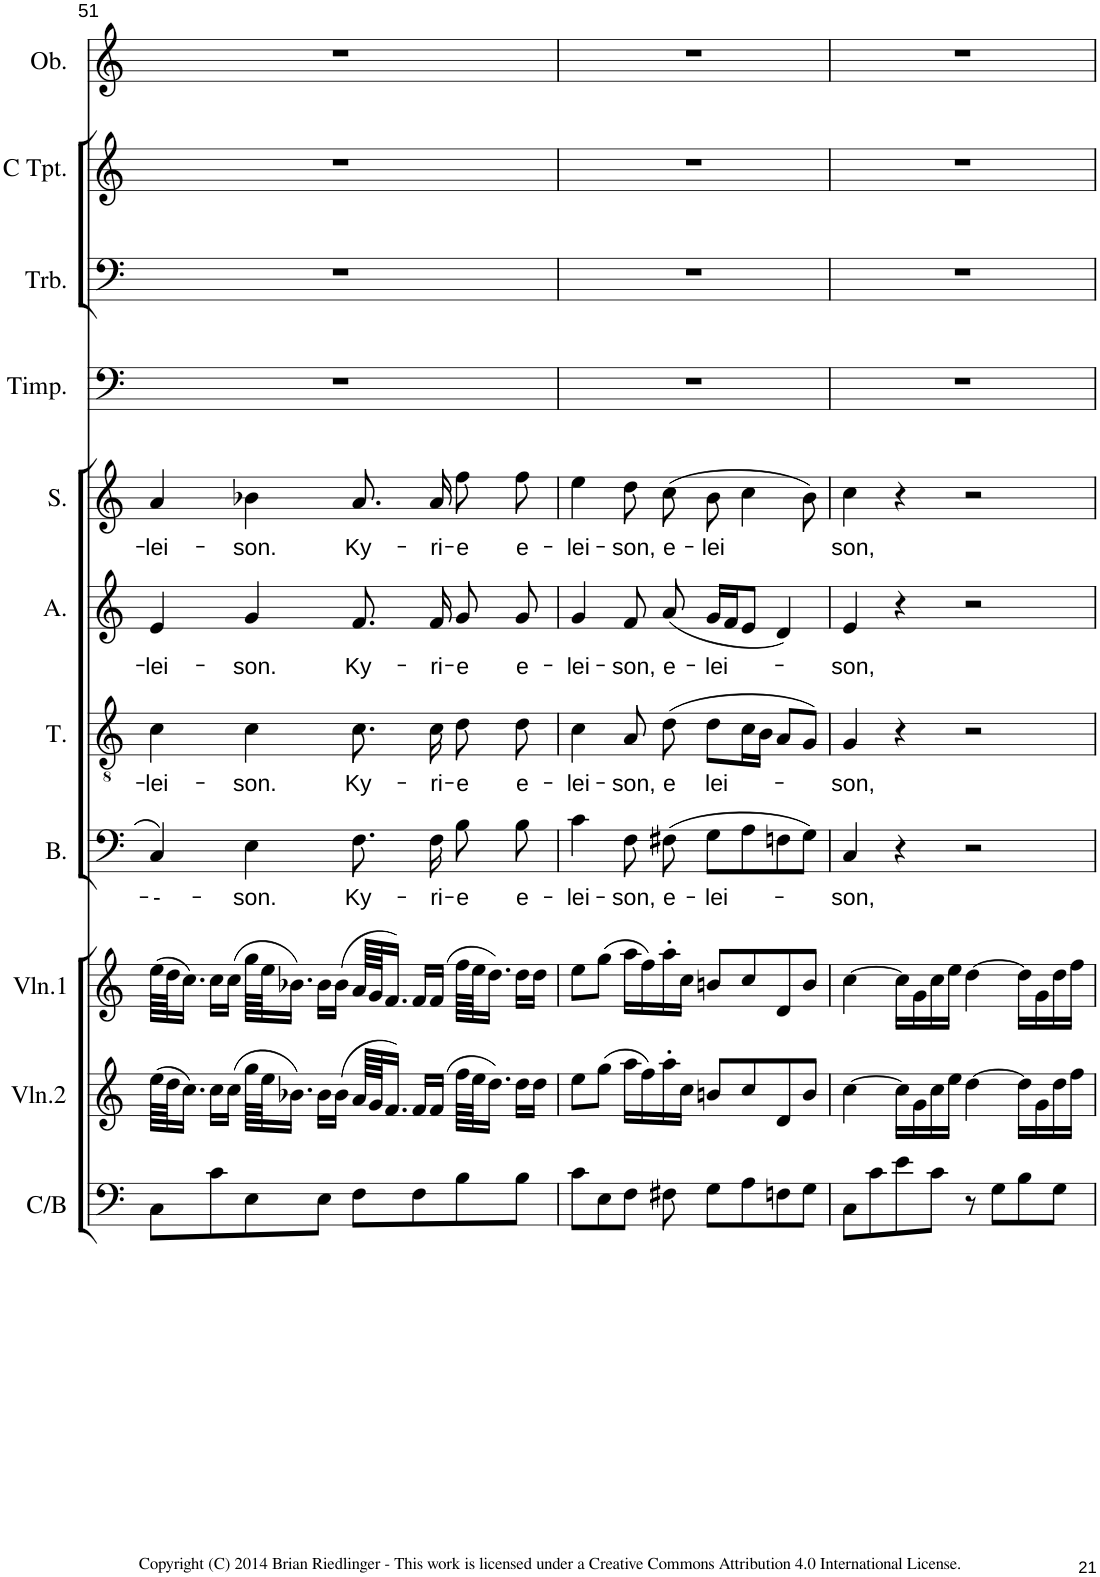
**kern	**kern	**kern	**kern	**text	**kern	**text	**kern	**text	**kern	**text	**kern	**kern	**kern	**kern
*part11	*part10	*part9	*part8	*part8	*part7	*part7	*part6	*part6	*part5	*part5	*part4	*part3	*part2	*part1
*staff11	*staff10	*staff9	*staff8	*staff8	*staff7	*staff7	*staff6	*staff6	*staff5	*staff5	*staff4	*staff3	*staff2	*staff1
*I"Cello/Bass	*I"Violin 2	*I"Violin 1	*I"Bass	*	*I"Tenor	*	*I"Alto	*	*I"Soprano	*	*I"Timpani	*I"Trombone	*I"C Trumpet	*I"Oboe
*I'C/B	*I'Vln.2	*I'Vln.1	*I'B.	*	*I'T.	*	*I'A.	*	*I'S.	*	*I'Timp.	*I'Trb.	*I'C Tpt.	*I'Ob.
!!LO:PB:g=z
*clefF4	*clefG2	*clefG2	*clefF4	*	*clefGv2	*	*clefG2	*	*clefG2	*	*clefF4	*clefF4	*clefG2	*clefG2
*k[]	*k[]	*k[]	*k[]	*	*k[]	*	*k[]	*	*k[]	*	*k[]	*k[]	*k[]	*k[]
*M4/4	*M4/4	*M4/4	*M4/4	*	*M4/4	*	*M4/4	*	*M4/4	*	*M4/4	*M4/4	*M4/4	*M4/4
*met(c)	*met(c)	*met(c)	*met(c)	*	*met(c)	*	*met(c)	*	*met(c)	*	*met(c)	*met(c)	*met(c)	*met(c)
=51	=51	=51	=51	=51	=51	=51	=51	=51	=51	=51	=51	=51	=51	=51
!	!	!	!	!LO:LY:b	!	!LO:LY:b	!	!LO:LY:b	!	!LO:LY:b	!	!	!	!
8C\L	(64ee\LLLL	(64ee\LLLL	4C/	---	4c\	-lei-	4e/	-lei-	4a/	-lei-	1r	1r	1r	1r
.	64dd\JJ	64dd\JJ	.	.	.	.	.	.	.	.	.	.	.	.
.	16.cc\JJ)	16.cc\JJ)	.	.	.	.	.	.	.	.	.	.	.	.
8c\	16cc\LL	16cc\LL	.	.	.	.	.	.	.	.	.	.	.	.
.	(16cc\JJ	(16cc\JJ	.	.	.	.	.	.	.	.	.	.	.	.
!	!	!	!	!LO:LY:b	!	!LO:LY:b	!	!LO:LY:b	!	!LO:LY:b	!	!	!	!
8E\	64gg\LLLL	64gg\LLLL	4E\	-son.	4c\	-son.	4g/	-son.	4b-X\	-son.	.	.	.	.
.	64ee\JJ	64ee\JJ	.	.	.	.	.	.	.	.	.	.	.	.
.	16.b-X\JJ)	16.b-X\JJ)	.	.	.	.	.	.	.	.	.	.	.	.
8E\J	16b-\LL	16b-\LL	.	.	.	.	.	.	.	.	.	.	.	.
.	(16b-\JJ	(16b-\JJ	.	.	.	.	.	.	.	.	.	.	.	.
!	!	!	!	!LO:LY:b	!	!LO:LY:b	!	!LO:LY:b	!	!LO:LY:b	!	!	!	!
8F\L	64a/LLLL	64a/LLLL	8.F\	Ky-	8.c\	Ky-	8.f/	Ky-	8.a/L	Ky-	.	.	.	.
.	64g/JJ	64g/JJ	.	.	.	.	.	.	.	.	.	.	.	.
.	16.f/JJ)	16.f/JJ)	.	.	.	.	.	.	.	.	.	.	.	.
8F\	16f/LL	16f/LL	.	.	.	.	.	.	.	.	.	.	.	.
!	!	!	!	!LO:LY:b	!	!LO:LY:b	!	!LO:LY:b	!	!LO:LY:b	!	!	!	!
.	(16f/JJ	(16f/JJ	16F\	-ri-	16c\	-ri-	16f/	-ri-	16a/Jk	-ri-	.	.	.	.
!	!	!	!	!LO:LY:b	!	!LO:LY:b	!	!LO:LY:b	!	!LO:LY:b	!	!	!	!
8B\	64ff\LLLL	64ff\LLLL	8B\	-e	8d\	-e	8g/	-e	8ff\L	-e	.	.	.	.
.	64ee\JJ	64ee\JJ	.	.	.	.	.	.	.	.	.	.	.	.
.	16.dd\JJ)	16.dd\JJ)	.	.	.	.	.	.	.	.	.	.	.	.
!	!	!	!	!LO:LY:b	!	!LO:LY:b	!	!LO:LY:b	!	!LO:LY:b	!	!	!	!
8B\J	16dd\LL	16dd\LL	8B\	e-	8d\	e-	8g/	e-	8ff\J	e-	.	.	.	.
.	16dd\JJ	16dd\JJ	.	.	.	.	.	.	.	.	.	.	.	.
=52	=52	=52	=52	=52	=52	=52	=52	=52	=52	=52	=52	=52	=52	=52
!	!	!	!	!LO:LY:b	!	!LO:LY:b	!	!LO:LY:b	!	!LO:LY:b	!	!	!	!
8c\L	8ee\L	8ee\L	4c\	-lei-	4c\	-lei-	4g/	-lei-	4ee\	-lei-	1r	1r	1r	1r
8E\	(8gg\J	(8gg\J	.	.	.	.	.	.	.	.	.	.	.	.
!	!	!	!	!LO:LY:b	!	!LO:LY:b	!	!LO:LY:b	!	!LO:LY:b	!	!	!	!
8F\J	16aa\LL	16aa\LL	8F\	-son,	8A/	-son,	8f/	-son,	8dd\L	-son,	.	.	.	.
.	16ff\)	16ff\)	.	.	.	.	.	.	.	.	.	.	.	.
!	!	!	!	!LO:LY:b	!	!LO:LY:b	!	!LO:LY:b	!	!LO:LY:b	!	!	!	!
8F#X\	16aa'\	16aa'\	(8F#X\	e-	(8d\	-e	(8a/	e-	(8cc\J	e-	.	.	.	.
.	16cc\JJ	16cc\JJ	.	.	.	.	.	.	.	.	.	.	.	.
!	!	!	!	!LO:LY:b	!	!LO:LY:b	!	!LO:LY:b	!	!LO:LY:b	!	!	!	!
8G\L	8bn/L	8bn/L	8G\L	-lei-	8d\L	lei-	16g/LL	-lei-	8b\	-lei	.	.	.	.
.	.	.	.	.	.	.	16f/J	.	.	.	.	.	.	.
8A\	8cc/	8cc/	8A\	.	16c\L	.	8e/J	.	4cc\	.	.	.	.	.
.	.	.	.	.	16B\JJ	.	.	.	.	.	.	.	.	.
8Fn\	8d/	8d/	8Fn\	.	8A/L	.	4d/)	.	.	.	.	.	.	.
8G\J	8b/J	8b/J	8G\J)	.	8G/J)	.	.	.	8b\)	.	.	.	.	.
=53	=53	=53	=53	=53	=53	=53	=53	=53	=53	=53	=53	=53	=53	=53
!	!	!	!	!LO:LY:b	!	!LO:LY:b	!	!LO:LY:b	!	!LO:LY:b	!	!	!	!
8C\L	[4cc\	[4cc\	4C/	-son,	4G/	-son,	4e/	-son,	4cc\	son,	1r	1r	1r	1r
8c\	.	.	.	.	.	.	.	.	.	.	.	.	.	.
8e\	16cc\LL]	16cc\LL]	4r	.	4r	.	4r	.	4r	.	.	.	.	.
.	16g\	16g\	.	.	.	.	.	.	.	.	.	.	.	.
8c\J	16cc\	16cc\	.	.	.	.	.	.	.	.	.	.	.	.
.	16ee\JJ	16ee\JJ	.	.	.	.	.	.	.	.	.	.	.	.
8r	[4dd\	[4dd\	2r	.	2r	.	2r	.	2r	.	.	.	.	.
8G\L	.	.	.	.	.	.	.	.	.	.	.	.	.	.
8B\	16dd\LL]	16dd\LL]	.	.	.	.	.	.	.	.	.	.	.	.
.	16g\	16g\	.	.	.	.	.	.	.	.	.	.	.	.
8G\J	16dd\	16dd\	.	.	.	.	.	.	.	.	.	.	.	.
.	16ff\JJ	16ff\JJ	.	.	.	.	.	.	.	.	.	.	.	.
=	=	=	=	=	=	=	=	=	=	=	=	=	=	=
*-	*-	*-	*-	*-	*-	*-	*-	*-	*-	*-	*-	*-	*-	*-
